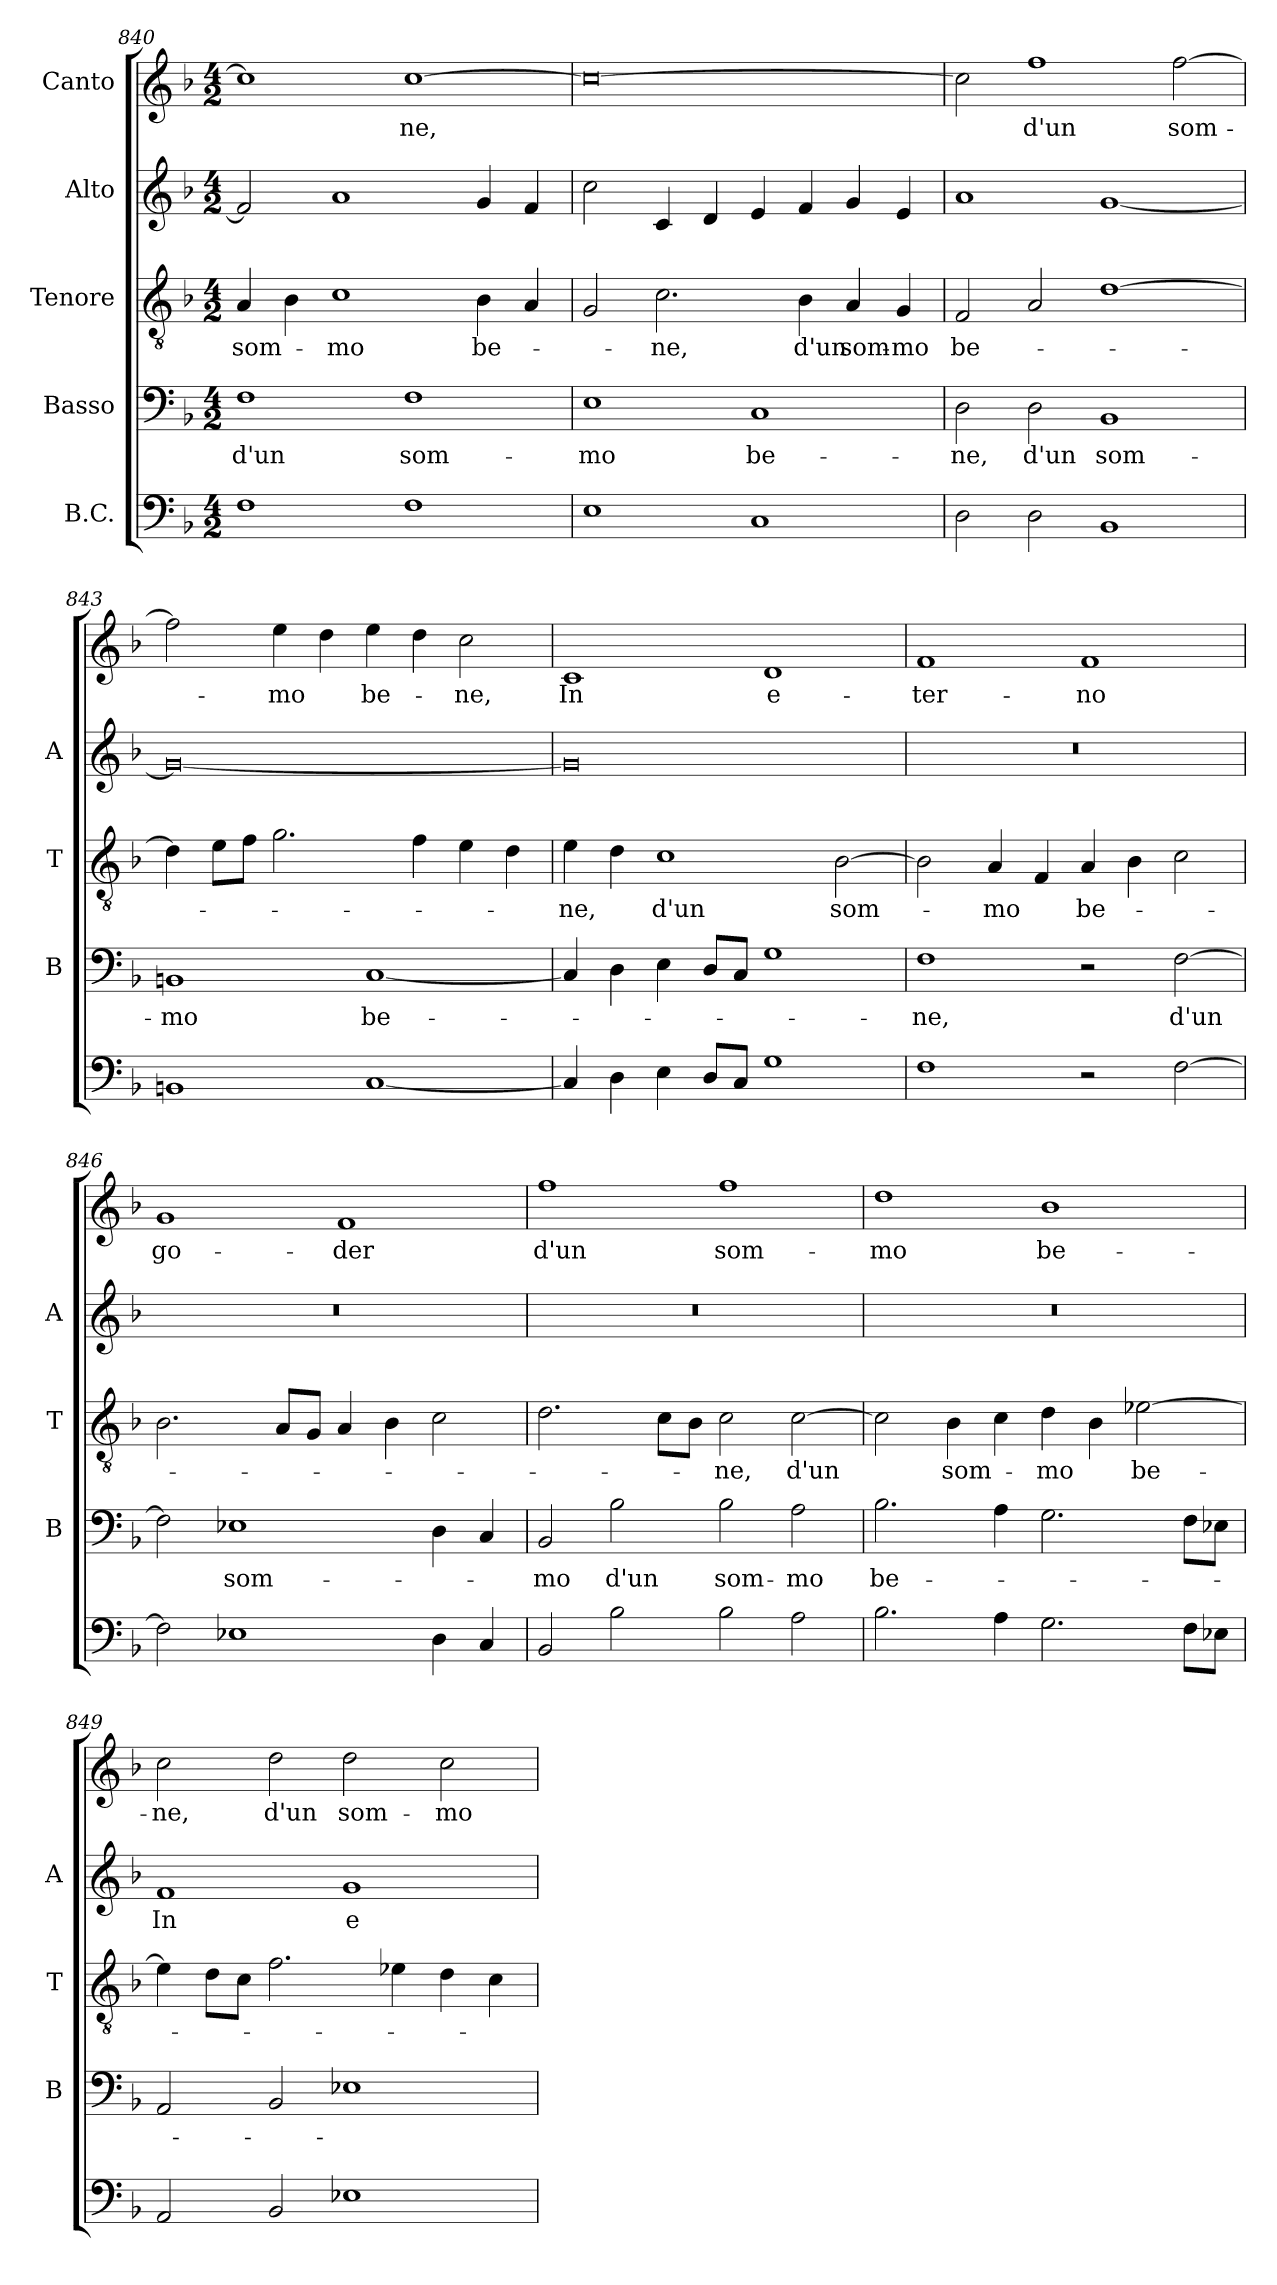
**kern	**kern	**text	**kern	**text	**kern	**text	**kern	**text
*part5	*part4	*part4	*part3	*part3	*part2	*part2	*part1	*part1
*staff5	*staff4	*staff4	*staff3	*staff3	*staff2	*staff2	*staff1	*staff1
*I"B.C.	*I"Basso	*	*I"Tenore	*	*I"Alto	*	*I"Canto	*
*	*I'B	*	*I'T	*	*I'A	*	*	*
*clefF4	*clefF4	*	*clefGv2	*	*clefG2	*	*clefG2	*
*k[b-]	*k[b-]	*	*k[b-]	*	*k[b-]	*	*k[b-]	*
*F:	*F:	*	*F:	*	*F:	*	*F:	*
*M4/2	*M4/2	*	*M4/2	*	*M4/2	*	*M4/2	*
=840	=840	=840	=840	=840	=840	=840	=840	=840
!	!	!LO:LY:b	!	!LO:LY:b	!	!	!	!
1F	1F	d'un	4A/	som-	2f/]	.	1cc]	.
.	.	.	4B-\	.	.	.	.	.
!	!	!	!	!LO:LY:b	!	!	!	!
.	.	.	1c	-mo	1a	.	.	.
!	!	!LO:LY:b	!	!	!	!	!	!LO:LY:b
1F	1F	som-	.	.	.	.	[1cc	-ne,
!	!	!	!	!LO:LY:b	!	!	!	!
.	.	.	4B-\	be-	4g/	.	.	.
.	.	.	4A/	.	4f/	.	.	.
!!LO:LB:g=z
=841	=841	=841	=841	=841	=841	=841	=841	=841
!	!	!LO:LY:b	!	!	!	!	!	!
1E	1E	-mo	2G/	.	2cc\	.	0cc_	.
!	!	!	!	!LO:LY:b	!	!	!	!
.	.	.	2.c\	-ne,	4c/	.	.	.
.	.	.	.	.	4d/	.	.	.
!	!	!LO:LY:b	!	!	!	!	!	!
1C	1C	be-	.	.	4e/	.	.	.
!	!	!	!	!LO:LY:b	!	!	!	!
.	.	.	4B-\	d'un	4f/	.	.	.
!	!	!	!	!LO:LY:b	!	!	!	!
.	.	.	4A/	som-	4g/	.	.	.
!	!	!	!	!LO:LY:b	!	!	!	!
.	.	.	4G/	-mo	4e/	.	.	.
=842	=842	=842	=842	=842	=842	=842	=842	=842
!	!	!LO:LY:b	!	!LO:LY:b	!	!	!	!
2D\	2D\	-ne,	2F/	be-	1a	.	2cc\]	.
!	!	!LO:LY:b	!	!	!	!	!	!LO:LY:b
2D\	2D\	d'un	2A/	.	.	.	1ff	d'un
!	!	!LO:LY:b	!	!	!	!	!	!
1BB-	1BB-	som-	[1d	.	[1g	.	.	.
!	!	!	!	!	!	!	!	!LO:LY:b
.	.	.	.	.	.	.	[2ff\	som-
=843	=843	=843	=843	=843	=843	=843	=843	=843
!	!	!LO:LY:b	!	!	!	!	!	!
1BBn	1BBn	-mo	4d\]	.	0g_	.	2ff\]	.
.	.	.	8e\L	.	.	.	.	.
.	.	.	8f\J	.	.	.	.	.
!	!	!	!	!	!	!	!	!LO:LY:b
.	.	.	2.g\	.	.	.	4ee\	-mo
.	.	.	.	.	.	.	4dd\	.
!	!	!LO:LY:b	!	!	!	!	!	!LO:LY:b
[1C	[1C	be-	.	.	.	.	4ee\	be-
.	.	.	4f\	.	.	.	4dd\	.
!	!	!	!	!	!	!	!	!LO:LY:b
.	.	.	4e\	.	.	.	2cc\	-ne,
.	.	.	4d\	.	.	.	.	.
=844	=844	=844	=844	=844	=844	=844	=844	=844
!	!	!	!	!LO:LY:b	!	!	!	!LO:LY:b
4C/]	4C/]	.	4e\	-ne,	0g]	.	1c	In
4D\	4D\	.	4d\	.	.	.	.	.
!	!	!	!	!LO:LY:b	!	!	!	!
4E\	4E\	.	1c	d'un	.	.	.	.
8D/L	8D/L	.	.	.	.	.	.	.
8C/J	8C/J	.	.	.	.	.	.	.
!	!	!	!	!	!	!	!	!LO:LY:b
1G	1G	.	.	.	.	.	1d	e-
!	!	!	!	!LO:LY:b	!	!	!	!
.	.	.	[2B-\	som-	.	.	.	.
!!LO:LB:g=z
=845	=845	=845	=845	=845	=845	=845	=845	=845
!	!	!LO:LY:b	!	!	!	!	!	!LO:LY:b
1F	1F	-ne,	2B-\]	.	0r	.	1f	-ter-
!	!	!	!	!LO:LY:b	!	!	!	!
.	.	.	4A/	-mo	.	.	.	.
.	.	.	4F/	.	.	.	.	.
!	!	!	!	!LO:LY:b	!	!	!	!LO:LY:b
2r	2r	.	4A/	be-	.	.	1f	-no
.	.	.	4B-\	.	.	.	.	.
!	!	!LO:LY:b	!	!	!	!	!	!
[2F\	[2F\	d'un	2c\	.	.	.	.	.
=846	=846	=846	=846	=846	=846	=846	=846	=846
!	!	!	!	!	!	!	!	!LO:LY:b
2F\]	2F\]	.	2.B-\	.	0r	.	1g	go-
!	!	!LO:LY:b	!	!	!	!	!	!
1E-X	1E-X	som-	.	.	.	.	.	.
.	.	.	8A/L	.	.	.	.	.
.	.	.	8G/J	.	.	.	.	.
!	!	!	!	!	!	!	!	!LO:LY:b
.	.	.	4A/	.	.	.	1f	-der
.	.	.	4B-\	.	.	.	.	.
4D\	4D\	.	2c\	.	.	.	.	.
4C/	4C/	.	.	.	.	.	.	.
=847	=847	=847	=847	=847	=847	=847	=847	=847
!	!	!LO:LY:b	!	!	!	!	!	!LO:LY:b
2BB-/	2BB-/	-mo	2.d\	.	0r	.	1ff	d'un
!	!	!LO:LY:b	!	!	!	!	!	!
2B-\	2B-\	d'un	.	.	.	.	.	.
.	.	.	8c\L	.	.	.	.	.
.	.	.	8B-\J	.	.	.	.	.
!	!	!LO:LY:b	!	!LO:LY:b	!	!	!	!LO:LY:b
2B-\	2B-\	som-	2c\	-ne,	.	.	1ff	som-
!	!	!LO:LY:b	!	!LO:LY:b	!	!	!	!
2A\	2A\	-mo	[2c\	d'un	.	.	.	.
=848	=848	=848	=848	=848	=848	=848	=848	=848
!	!	!LO:LY:b	!	!	!	!	!	!LO:LY:b
2.B-\	2.B-\	be-	2c\]	.	0r	.	1dd	-mo
!	!	!	!	!LO:LY:b	!	!	!	!
.	.	.	4B-\	som-	.	.	.	.
4A\	4A\	.	4c\	.	.	.	.	.
!	!	!	!	!LO:LY:b	!	!	!	!LO:LY:b
2.G\	2.G\	.	4d\	-mo	.	.	1b-	be-
.	.	.	4B-\	.	.	.	.	.
!	!	!	!	!LO:LY:b	!	!	!	!
.	.	.	[2e-X\	be-	.	.	.	.
8F\L	8F\L	.	.	.	.	.	.	.
8E-X\J	8E-X\J	.	.	.	.	.	.	.
=849	=849	=849	=849	=849	=849	=849	=849	=849
!	!	!	!	!	!	!LO:LY:b	!	!LO:LY:b
2AA/	2AA/	.	4e-\]	.	1f	In	2cc\	-ne,
.	.	.	8d\L	.	.	.	.	.
.	.	.	8c\J	.	.	.	.	.
!	!	!	!	!	!	!	!	!LO:LY:b
2BB-/	2BB-/	.	2.f\	.	.	.	2dd\	d'un
!	!	!	!	!	!	!LO:LY:b	!	!LO:LY:b
1E-X	1E-X	.	.	.	1g	e-	2dd\	som-
.	.	.	4e-X\	.	.	.	.	.
!	!	!	!	!	!	!	!	!LO:LY:b
.	.	.	4d\	.	.	.	2cc\	-mo
.	.	.	4c\	.	.	.	.	.
=	=	=	=	=	=	=	=	=
*-	*-	*-	*-	*-	*-	*-	*-	*-
